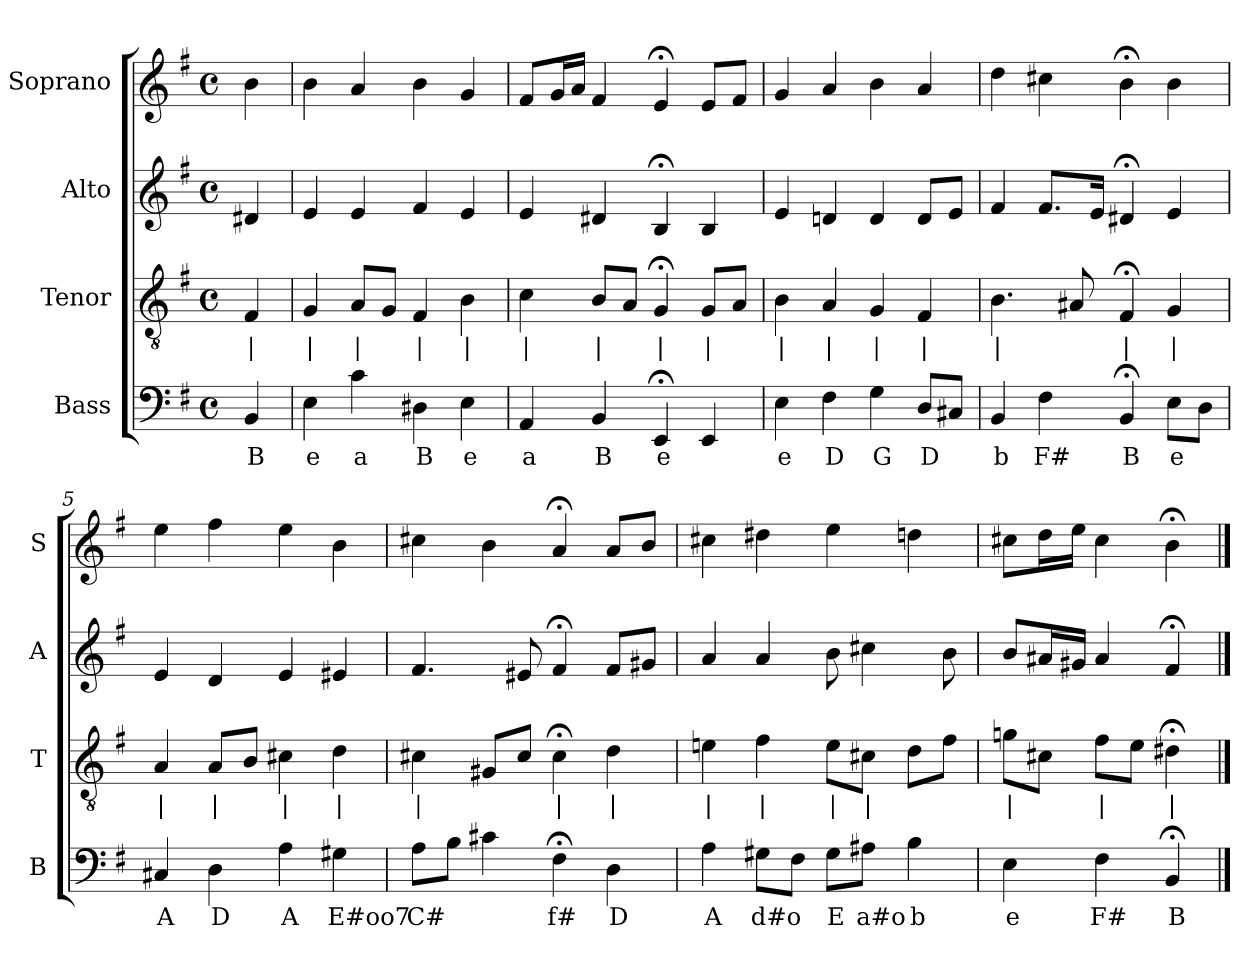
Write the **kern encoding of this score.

**kern	**text	**kern	**text	**kern	**kern
*part4	*part4	*part3	*part3	*part2	*part1
*staff4	*staff4	*staff3	*staff3	*staff2	*staff1
*I"Bass	*	*I"Tenor	*	*I"Alto	*I"Soprano
*I'B	*	*I'T	*	*I'A	*I'S
*clefF4	*	*clefGv2	*	*clefG2	*clefG2
*k[f#]	*	*k[f#]	*	*k[f#]	*k[f#]
*e:	*	*e:	*	*e:	*e:
*M4/4	*	*M4/4	*	*M4/4	*M4/4
*met(c)	*	*met(c)	*	*met(c)	*met(c)
*MM100	*	*MM100	*	*MM100	*MM100
=	=	=	=	=	=
4BB	B	4F#	|	4d#X	4b
=1	=1	=1	=1	=1	=1
4E	e	4G	|	4e	4b
4c	a	8AL	|	4e	4a
.	.	8GJ	.	.	.
4D#X	B	4F#	|	4f#	4b
4E	e	4B	|	4e	4g
=2	=2	=2	=2	=2	=2
4AA	a	4c	|	4e	8f#L
.	.	.	.	.	16gL
.	.	.	.	.	16aJJ
4BB	B	8BL	|	4d#X	4f#
.	.	8AJ	.	.	.
4EE;<	e	4G;<	|	4B;<	4e;<
4EE	.	8GL	|	4B	8eL
.	.	8AJ	.	.	8f#J
=3	=3	=3	=3	=3	=3
4E	e	4B	|	4e	4g
4F#	D	4A	|	4dn	4a
4G	G	4G	|	4d	4b
8DL	D	4F#	|	8dL	4a
8C#XJ	.	.	.	8eJ	.
=4	=4	=4	=4	=4	=4
4BB	b	4.B	|	4f#	4dd
4F#	F#	.	.	8.f#L	4cc#X
.	.	8A#X	.	.	.
.	.	.	.	16eJk	.
4BB;<	B	4F#;<	|	4d#X;<	4b;<
8EL	e	4G	|	4e	4b
8DJ	.	.	.	.	.
=5	=5	=5	=5	=5	=5
4C#X	A	4A	|	4e	4ee
4D	D	8AL	|	4d	4ff#
.	.	8BJ	.	.	.
4A	A	4c#X	|	4e	4ee
4G#X	E#oo7	4d	|	4e#X	4b
=6	=6	=6	=6	=6	=6
8AL	C#	4c#X	|	4.f#	4cc#X
8BJ	.	.	.	.	.
4c#X	.	8G#XL	.	.	4b
.	.	8c#J	.	8e#X	.
4F#;<	f#	4c#;<	|	4f#;<	4a;<
4D	D	4d	|	8f#L	8aL
.	.	.	.	8g#XJ	8bJ
=7	=7	=7	=7	=7	=7
4A	A	4en	|	4a	4cc#X
8G#XL	d#o	4f#	|	4a	4dd#X
8F#J	.	.	.	.	.
8G#L	E	8eL	|	8b	4ee
8A#XJ	a#o	8c#XJ	|	4cc#X	.
4B	b	8dL	.	.	4ddn
.	.	8f#J	.	8b	.
=8	=8	=8	=8	=8	=8
4E	e	8gnL	|	8bL	8cc#XL
.	.	8c#XJ	.	16a#XL	16ddL
.	.	.	.	16g#XJJ	16eeJJ
4F#	F#	8f#L	|	4a#	4cc#
.	.	8eJ	.	.	.
4BB;<	B	4d#X;<	|	4f#;<	4b;<
==	==	==	==	==	==
*-	*-	*-	*-	*-	*-
